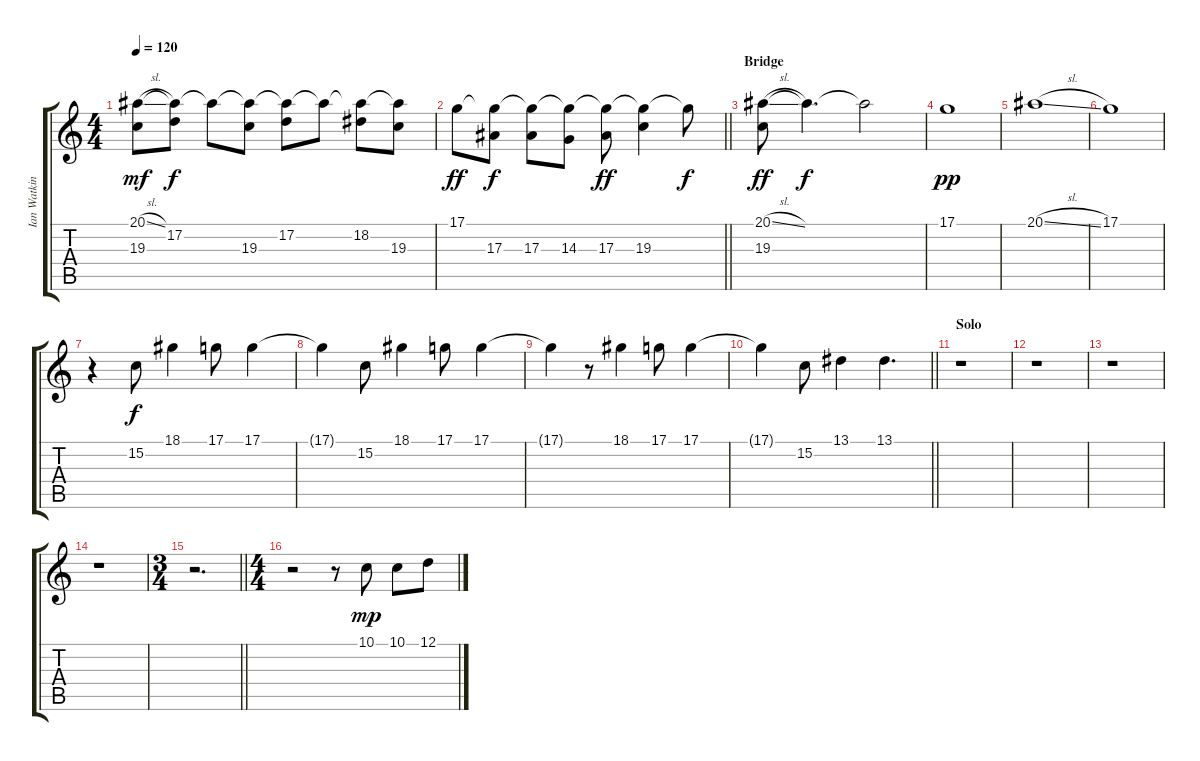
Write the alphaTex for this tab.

\track ("Ian Watkins - Vocals" "Ian Watkin") {instrument lead1square}
\staff {score tabs}
\tuning (D4 A3 F3 C3 G2 C2) {hide}
\ts (4 4)
\tempo 120
\clef g2
\ks c
(20.1{sl} 19.3).8{dy mf} (20.1{t} 17.2).8{dy f} 20.1{t}.8 (20.1{t} 19.3).8 (20.1{t} 17.2).8 20.1{t}.8 (20.1{t} 18.2).8 (20.1{t} 19.3).8 |
\barLineRight lightlight
17.1.8{dy ff} (17.1{t} 17.3).8{dy f} (17.1{t} 17.3).8 (17.1{t} 14.3).8 (17.1{t} 17.3).8{dy ff} (17.1{t} 19.3).4 17.1{t}.8{dy f} |
\section ("" "Bridge")
(20.1{sl} 19.3).8{dy ff} 20.1{t}.4{d dy f} 20.1{t}.2 |
17.1.1{dy pp} |
20.1{sl}.1 |
17.1.1 |
r.4 15.2.8{dy f} 18.1.4 17.1.8 17.1.4 |
17.1{t}.4 15.2.8 18.1.4 17.1.8 17.1.4 |
17.1{t}.4 r.8 18.1.4 17.1.8 17.1.4 |
\barLineRight lightlight
17.1{t}.4 15.2.8 13.1.4 13.1.4{d} |
\section ("" "Solo")
r.1 |
r.1 |
r.1 |
r.1 |
\ts (3 4)
\barLineRight lightlight
r.2{d} |
\ts (4 4)
\section ("" "")
r.2 r.8 10.1.8{dy mp} 10.1.8 12.1.8
